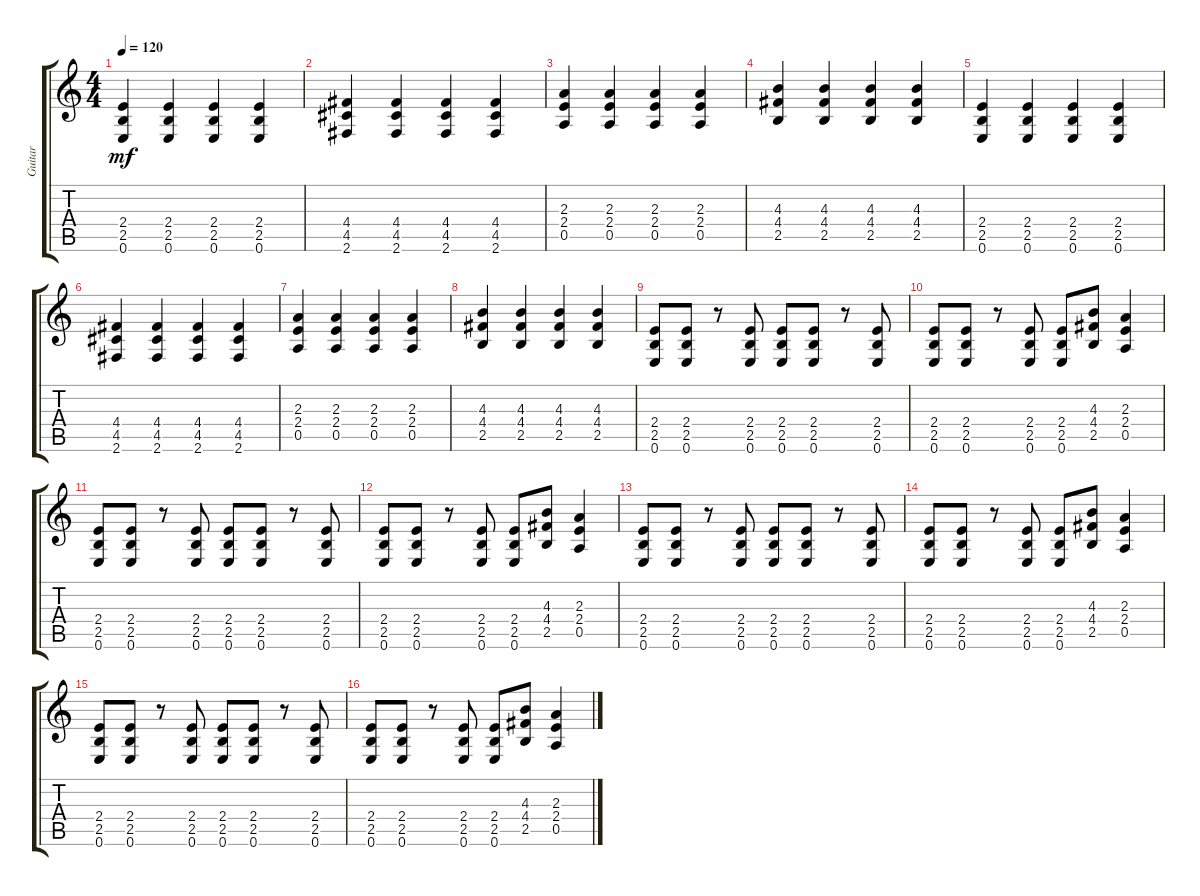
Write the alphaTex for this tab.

\track ("Guitar" "Guitar") {instrument distortionguitar}
\staff {score tabs}
\tuning (E4 B3 G3 D3 A2 E2) {hide}
\ts (4 4)
\tempo 120
\clef g2
\ks c
(2.4 2.5 0.6).4{dy mf} (2.4 2.5 0.6).4 (2.4 2.5 0.6).4 (2.4 2.5 0.6).4 |
(4.4 4.5 2.6).4 (4.4 4.5 2.6).4 (4.4 4.5 2.6).4 (4.4 4.5 2.6).4 |
(2.3 2.4 0.5).4 (2.3 2.4 0.5).4 (2.3 2.4 0.5).4 (2.3 2.4 0.5).4 |
(4.3 4.4 2.5).4 (4.3 4.4 2.5).4 (4.3 4.4 2.5).4 (4.3 4.4 2.5).4 |
(2.4 2.5 0.6).4 (2.4 2.5 0.6).4 (2.4 2.5 0.6).4 (2.4 2.5 0.6).4 |
(4.4 4.5 2.6).4 (4.4 4.5 2.6).4 (4.4 4.5 2.6).4 (4.4 4.5 2.6).4 |
(2.3 2.4 0.5).4 (2.3 2.4 0.5).4 (2.3 2.4 0.5).4 (2.3 2.4 0.5).4 |
(4.3 4.4 2.5).4 (4.3 4.4 2.5).4 (4.3 4.4 2.5).4 (4.3 4.4 2.5).4 |
(2.4 2.5 0.6).8 (2.4 2.5 0.6).8 r.8 (2.4 2.5 0.6).8 (2.4 2.5 0.6).8 (2.4 2.5 0.6).8 r.8 (2.4 2.5 0.6).8 |
(2.4 2.5 0.6).8 (2.4 2.5 0.6).8 r.8 (2.4 2.5 0.6).8 (2.4 2.5 0.6).8 (4.3 4.4 2.5).8 (2.3 2.4 0.5).4 |
(2.4 2.5 0.6).8 (2.4 2.5 0.6).8 r.8 (2.4 2.5 0.6).8 (2.4 2.5 0.6).8 (2.4 2.5 0.6).8 r.8 (2.4 2.5 0.6).8 |
(2.4 2.5 0.6).8 (2.4 2.5 0.6).8 r.8 (2.4 2.5 0.6).8 (2.4 2.5 0.6).8 (4.3 4.4 2.5).8 (2.3 2.4 0.5).4 |
(2.4 2.5 0.6).8 (2.4 2.5 0.6).8 r.8 (2.4 2.5 0.6).8 (2.4 2.5 0.6).8 (2.4 2.5 0.6).8 r.8 (2.4 2.5 0.6).8 |
(2.4 2.5 0.6).8 (2.4 2.5 0.6).8 r.8 (2.4 2.5 0.6).8 (2.4 2.5 0.6).8 (4.3 4.4 2.5).8 (2.3 2.4 0.5).4 |
(2.4 2.5 0.6).8 (2.4 2.5 0.6).8 r.8 (2.4 2.5 0.6).8 (2.4 2.5 0.6).8 (2.4 2.5 0.6).8 r.8 (2.4 2.5 0.6).8 |
(2.4 2.5 0.6).8 (2.4 2.5 0.6).8 r.8 (2.4 2.5 0.6).8 (2.4 2.5 0.6).8 (4.3 4.4 2.5).8 (2.3 2.4 0.5).4
